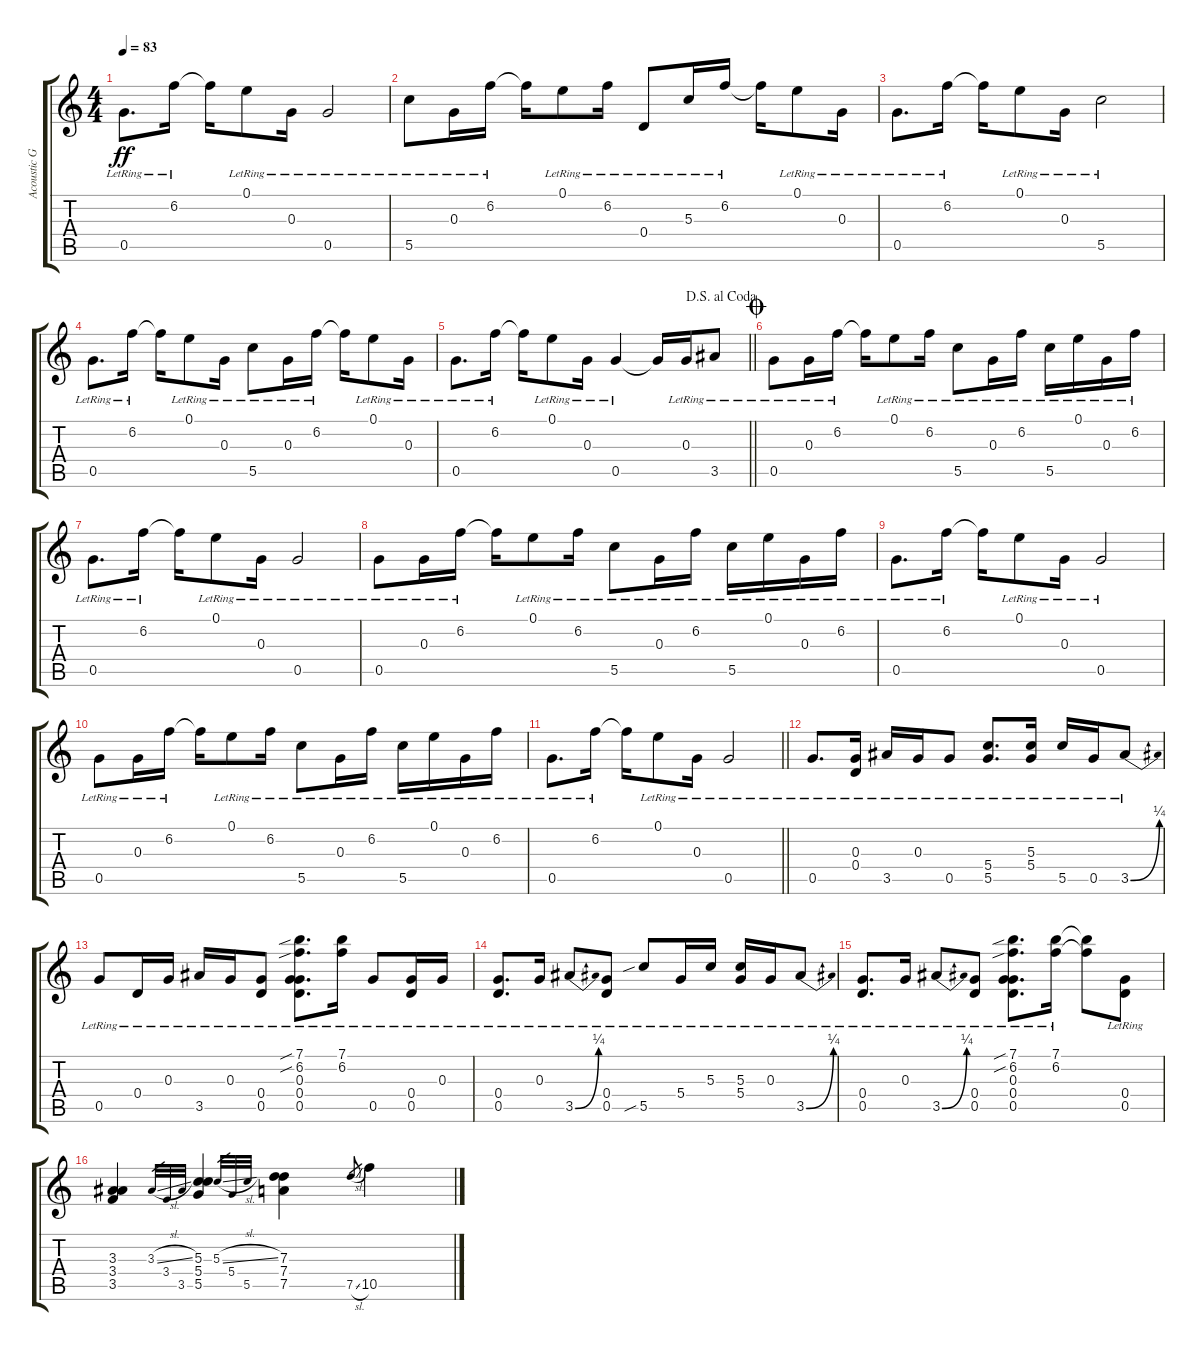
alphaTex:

\track ("Acoustic Gtr (Steel) (Tune the 5th stg t" "Acoustic G") {instrument acousticguitarsteel}
\staff {score tabs}
\tuning (E4 B3 G3 D3 G3 E2) {hide}
\ts (4 4)
\tempo 83
\clef g2
\ks c
0.5{lr}.8{d dy ff} 6.2{lr}.16 6.2{t}.16 0.1{lr}.8 0.3{lr}.16 0.5{lr}.2 |
5.5{lr}.8 0.3{lr}.16 6.2{lr}.16 6.2{t}.16 0.1{lr}.8 6.2{lr}.16 0.4{lr}.8 5.3{lr}.16 6.2{lr}.16 6.2{t}.16 0.1{lr}.8 0.3{lr}.16 |
0.5{lr}.8{d} 6.2{lr}.16 6.2{t}.16 0.1{lr}.8 0.3{lr}.16 5.5{lr}.2 |
0.5{lr}.8{d} 6.2{lr}.16 6.2{t}.16 0.1{lr}.8 0.3{lr}.16 5.5{lr}.8 0.3{lr}.16 6.2{lr}.16 6.2{t}.16 0.1{lr}.8 0.3{lr}.16 |
\jump dalsegnoalcoda
\barLineRight lightlight
0.5{lr}.8{d} 6.2{lr}.16 6.2{t}.16 0.1{lr}.8 0.3{lr}.16 0.5{lr}.4 0.5{t}.16 0.3{lr}.16 3.5{lr}.8 |
\jump coda
0.5{lr}.8 0.3{lr}.16 6.2{lr}.16 6.2{t}.16 0.1{lr}.8 6.2{lr}.16 5.5{lr}.8 0.3{lr}.16 6.2{lr}.16 5.5{lr}.16 0.1{lr}.16 0.3{lr}.16 6.2{lr}.16 |
0.5{lr}.8{d} 6.2{lr}.16 6.2{t}.16 0.1{lr}.8 0.3{lr}.16 0.5{lr}.2 |
0.5{lr}.8 0.3{lr}.16 6.2{lr}.16 6.2{t}.16 0.1{lr}.8 6.2{lr}.16 5.5{lr}.8 0.3{lr}.16 6.2{lr}.16 5.5{lr}.16 0.1{lr}.16 0.3{lr}.16 6.2{lr}.16 |
0.5{lr}.8{d} 6.2{lr}.16 6.2{t}.16 0.1{lr}.8 0.3{lr}.16 0.5{lr}.2 |
0.5{lr}.8 0.3{lr}.16 6.2{lr}.16 6.2{t}.16 0.1{lr}.8 6.2{lr}.16 5.5{lr}.8 0.3{lr}.16 6.2{lr}.16 5.5{lr}.16 0.1{lr}.16 0.3{lr}.16 6.2{lr}.16 |
\barLineRight lightlight
0.5{lr}.8{d} 6.2{lr}.16 6.2{t}.16 0.1{lr}.8 0.3{lr}.16 0.5{lr}.2 |
0.5{lr}.8{d} (0.3{lr} 0.4{lr}).16 3.5{lr}.16 0.3{lr}.16 0.5{lr}.8 (5.4{lr} 5.5{lr}).8{d} (5.3{lr} 5.4{lr}).16 5.5{lr}.16 0.5{lr}.16 3.5{be (bend 0 0 60 1) lr}.8 |
0.5{lr}.8 0.4{lr}.16 0.3{lr}.16 3.5{lr}.16 0.3{lr}.16 (0.4{lr} 0.5{lr}).8 (7.1{sib lr} 6.2{sib lr} 0.3{lr} 0.4{lr} 0.5{lr}).8{d} (7.1{lr} 6.2{lr}).16 0.5{lr}.8 (0.4{lr} 0.5{lr}).16 0.3{lr}.16 |
(0.4{lr} 0.5{lr}).8{d} 0.3{lr}.16 3.5{be (bend 0 0 60 1) lr}.8 (0.4{lr} 0.5{lr}).8 5.5{sib lr}.8 5.4{lr}.16 5.3{lr}.16 (5.3{lr} 5.4{lr}).16 0.3{lr}.16 3.5{be (bend 0 0 60 1) lr}.8 |
(0.4{lr} 0.5{lr}).8{d} 0.3{lr}.16 3.5{be (bend 0 0 60 1) lr}.8 (0.4{lr} 0.5{lr}).8 (7.1{sib lr} 6.2{sib lr} 0.3{lr} 0.4{lr} 0.5{lr}).8{d} (7.1{lr} 6.2{lr}).16 (7.1{t} 6.2{t}).8 (0.4{lr} 0.5{lr}).8 |
(3.3 3.4 3.5).4 3.3{sl}.32{gr} 3.4.32{gr} 3.5.32{gr} (5.3 5.4 5.5).4 5.3{sl}.32{gr} 5.4.32{gr} 5.5.32{gr} (7.3 7.4 7.5).4 7.5{sl}.8{gr} 10.5.4
